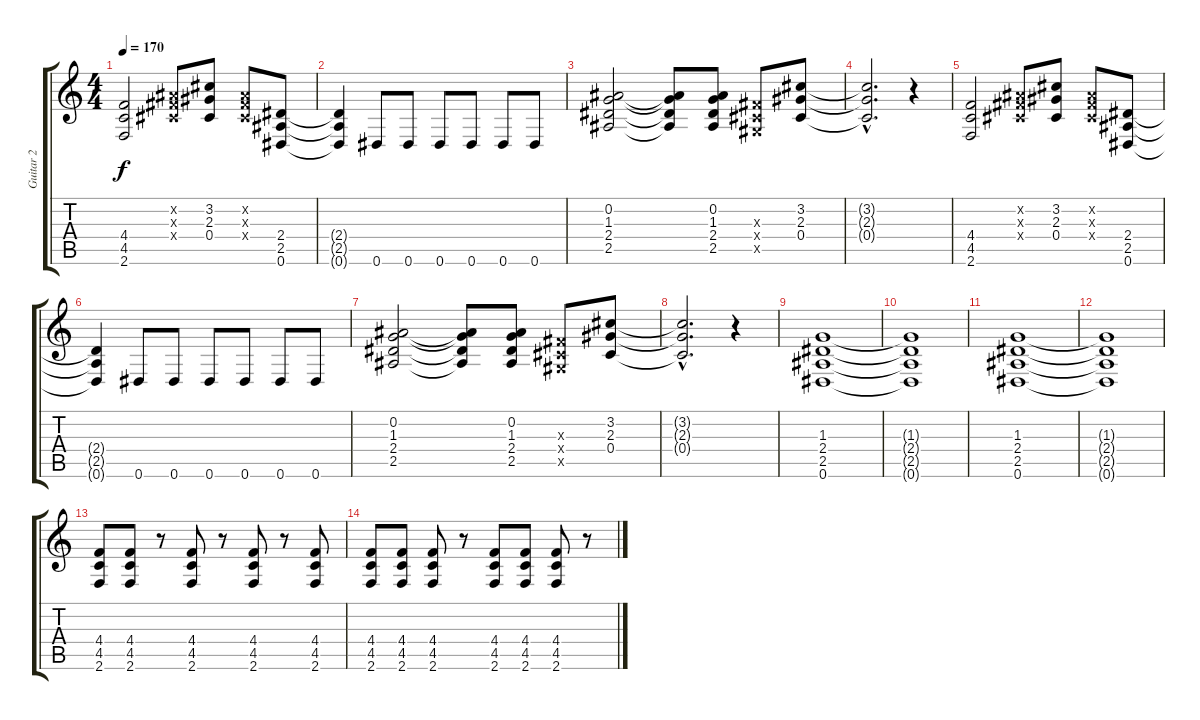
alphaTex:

\track ("Guitar 2" "Guitar 2") {instrument distortionguitar}
\staff {score tabs}
\tuning (Eb4 Bb3 Gb3 Db3 Ab2 Eb2) {hide}
\ts (4 4)
\tempo 170
\clef g2
\ks c
(4.4 4.5 2.6).2{dy f} (0.2{x} 0.3{x} 0.4{x}).8 (3.2 2.3 0.4).8 (0.2{x} 0.3{x} 0.4{x}).8 (2.4 2.5 0.6).8 |
(2.4{t} 2.5{t} 0.6{t}).4 0.6.8 0.6.8 0.6.8 0.6.8 0.6.8 0.6.8 |
(0.2 1.3 2.4 2.5).2 (0.2{t} 1.3{t} 2.4{t} 2.5{t}).8 (0.2 1.3 2.4 2.5).8 (0.3{x} 0.4{x} 0.5{x}).8 (3.2 2.3 0.4).8 |
(3.2{hac t} 2.3{hac t} 0.4{hac t}).2{d} r.4 |
(4.4 4.5 2.6).2 (0.2{x} 0.3{x} 0.4{x}).8 (3.2 2.3 0.4).8 (0.2{x} 0.3{x} 0.4{x}).8 (2.4 2.5 0.6).8 |
(2.4{t} 2.5{t} 0.6{t}).4 0.6.8 0.6.8 0.6.8 0.6.8 0.6.8 0.6.8 |
(0.2 1.3 2.4 2.5).2 (0.2{t} 1.3{t} 2.4{t} 2.5{t}).8 (0.2 1.3 2.4 2.5).8 (0.3{x} 0.4{x} 0.5{x}).8 (3.2 2.3 0.4).8 |
(3.2{hac t} 2.3{hac t} 0.4{hac t}).2{d} r.4 |
(1.3 2.4 2.5 0.6).1 |
(1.3{t} 2.4{t} 2.5{t} 0.6{t}).1 |
(1.3 2.4 2.5 0.6).1 |
(1.3{t} 2.4{t} 2.5{t} 0.6{t}).1 |
(4.4 4.5 2.6).8 (4.4 4.5 2.6).8 r.8 (4.4 4.5 2.6).8 r.8 (4.4 4.5 2.6).8 r.8 (4.4 4.5 2.6).8 |
(4.4 4.5 2.6).8 (4.4 4.5 2.6).8 (4.4 4.5 2.6).8 r.8 (4.4 4.5 2.6).8 (4.4 4.5 2.6).8 (4.4 4.5 2.6).8 r.8
